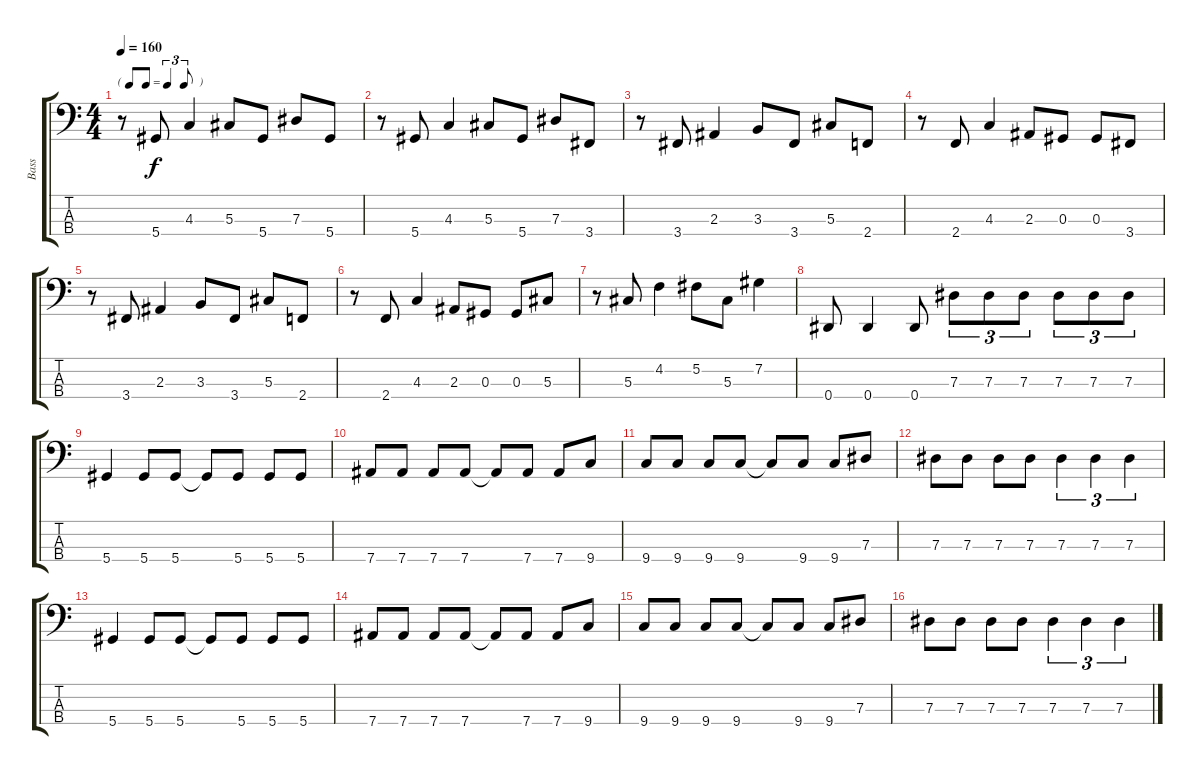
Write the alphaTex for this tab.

\track ("Bass" "Bass") {instrument fretlessbass}
\staff {score tabs}
\tuning (Gb2 Db2 Ab1 Eb1) {hide}
\ts (4 4)
\tf triplet8th
\tempo 160
\clef f4
\ks c
r.8{dy f} 5.4.8 4.3.4 5.3.8 5.4.8 7.3.8 5.4.8 |
r.8 5.4.8 4.3.4 5.3.8 5.4.8 7.3.8 3.4.8 |
r.8 3.4.8 2.3.4 3.3.8 3.4.8 5.3.8 2.4.8 |
r.8 2.4.8 4.3.4 2.3.8 0.3.8 0.3.8 3.4.8 |
r.8 3.4.8 2.3.4 3.3.8 3.4.8 5.3.8 2.4.8 |
r.8 2.4.8 4.3.4 2.3.8 0.3.8 0.3.8 5.3.8 |
r.8 5.3.8 4.2.4 5.2.8 5.3.8 7.2.4 |
0.4.8 0.4.4 0.4.8 7.3.8{tu (3 2)} 7.3.8{tu (3 2)} 7.3.8{tu (3 2)} 7.3.8{tu (3 2)} 7.3.8{tu (3 2)} 7.3.8{tu (3 2)} |
5.4.4 5.4.8 5.4.8 5.4{t}.8 5.4.8 5.4.8 5.4.8 |
7.4.8 7.4.8 7.4.8 7.4.8 7.4{t}.8 7.4.8 7.4.8 9.4.8 |
9.4.8 9.4.8 9.4.8 9.4.8 9.4{t}.8 9.4.8 9.4.8 7.3.8 |
7.3.8 7.3.8 7.3.8 7.3.8 7.3.4{tu (3 2)} 7.3.4{tu (3 2)} 7.3.4{tu (3 2)} |
5.4.4 5.4.8 5.4.8 5.4{t}.8 5.4.8 5.4.8 5.4.8 |
7.4.8 7.4.8 7.4.8 7.4.8 7.4{t}.8 7.4.8 7.4.8 9.4.8 |
9.4.8 9.4.8 9.4.8 9.4.8 9.4{t}.8 9.4.8 9.4.8 7.3.8 |
7.3.8 7.3.8 7.3.8 7.3.8 7.3.4{tu (3 2)} 7.3.4{tu (3 2)} 7.3.4{tu (3 2)}
